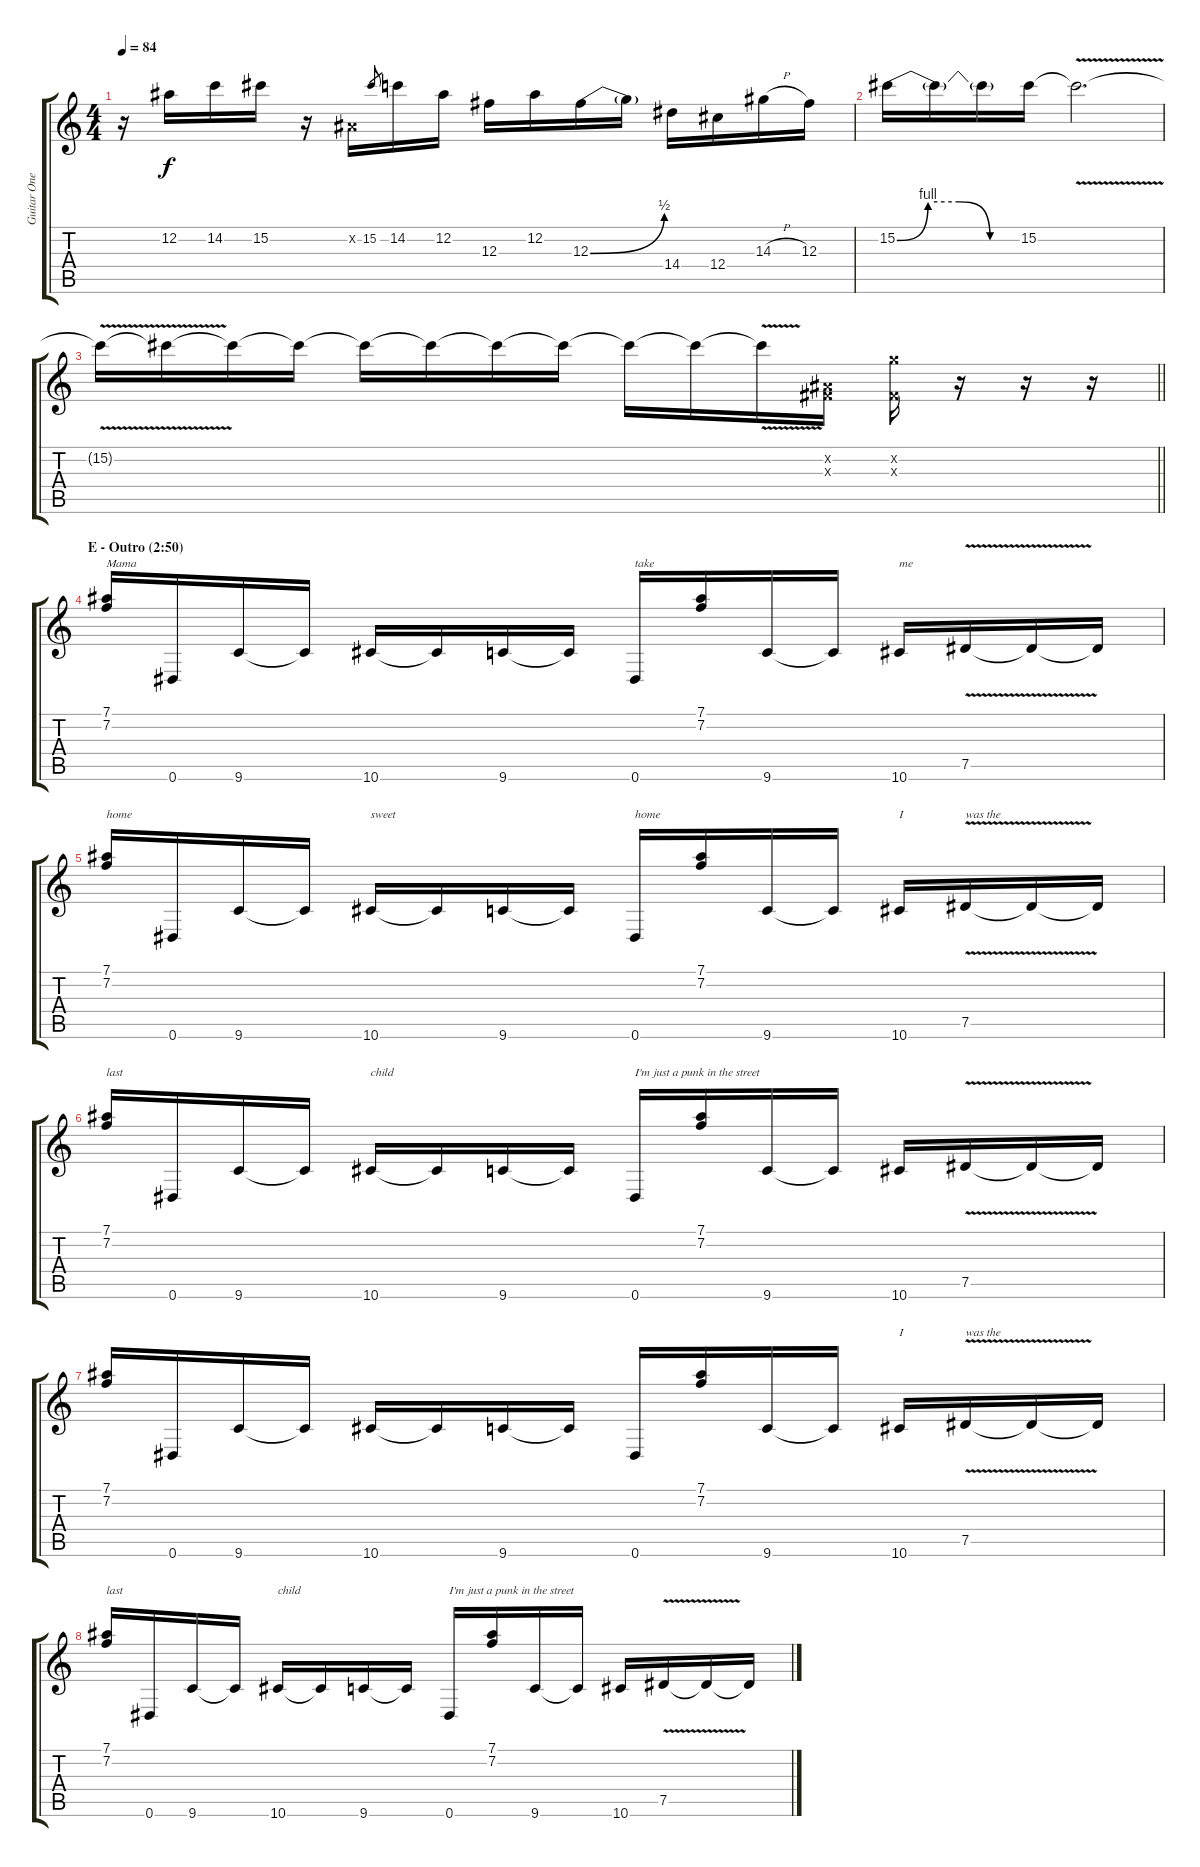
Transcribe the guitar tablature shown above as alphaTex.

\track ("Guitar One" "Guitar One") {instrument distortionguitar}
\staff {score tabs}
\tuning (Eb4 Bb3 Gb3 Db3 Ab2 Eb2) {hide}
\ts (4 4)
\tempo 84
\clef g2
\ks c
r.16{dy f} 12.2.16 14.2.16 15.2.16 r.16 0.2{x}.16 15.2.8{gr} 14.2.16 12.2.16 12.3.16 12.2.16 12.3{be (bend 0 0 60 2)}.16 12.3{t}.16 14.4.16 12.4.16 14.3{h}.16 12.3.16 |
15.2{be (custom 0 0 15 4 30 4 45 0 60 0)}.16 15.2{t}.16 15.2{t}.16 15.2.16 15.2{v t}.2{d} |
\barLineRight lightlight
15.2{v t}.16 15.2{t}.16 15.2{t}.16 15.2{t}.16 15.2{t}.16 15.2{t}.16 15.2{t}.16 15.2{t}.16 15.2{t}.16 15.2{t}.16 15.2{v t}.16 (0.2{x} 0.3{x}).16 (9.2{x} 0.3{x}).16 r.16 r.16 r.16 |
\section ("" "E - Outro (2:50)")
(7.1 7.2).16{txt "Mama"} 0.6.16 9.6.16 9.6{t}.16 10.6.16 10.6{t}.16 9.6.16 9.6{t}.16 0.6.16{txt "take"} (7.1 7.2).16 9.6.16 9.6{t}.16 10.6.16{txt "me"} 7.5{v}.16 7.5{t}.16 7.5{t}.16 |
(7.1 7.2).16{txt "home"} 0.6.16 9.6.16 9.6{t}.16 10.6.16{txt "sweet"} 10.6{t}.16 9.6.16 9.6{t}.16 0.6.16{txt "home"} (7.1 7.2).16 9.6.16 9.6{t}.16 10.6.16{txt "I"} 7.5{v}.16{txt "was the"} 7.5{t}.16 7.5{t}.16 |
(7.1 7.2).16{txt "last"} 0.6.16 9.6.16 9.6{t}.16 10.6.16{txt "child"} 10.6{t}.16 9.6.16 9.6{t}.16 0.6.16{txt "I'm just a punk in the street"} (7.1 7.2).16 9.6.16 9.6{t}.16 10.6.16 7.5{v}.16 7.5{t}.16 7.5{t}.16 |
(7.1 7.2).16 0.6.16 9.6.16 9.6{t}.16 10.6.16 10.6{t}.16 9.6.16 9.6{t}.16 0.6.16 (7.1 7.2).16 9.6.16 9.6{t}.16 10.6.16{txt "I"} 7.5{v}.16{txt "was the"} 7.5{t}.16 7.5{t}.16 |
(7.1 7.2).16{txt "last"} 0.6.16 9.6.16 9.6{t}.16 10.6.16{txt "child"} 10.6{t}.16 9.6.16 9.6{t}.16 0.6.16{txt "I'm just a punk in the street"} (7.1 7.2).16 9.6.16 9.6{t}.16 10.6.16 7.5{v}.16 7.5{t}.16 7.5{t}.16
